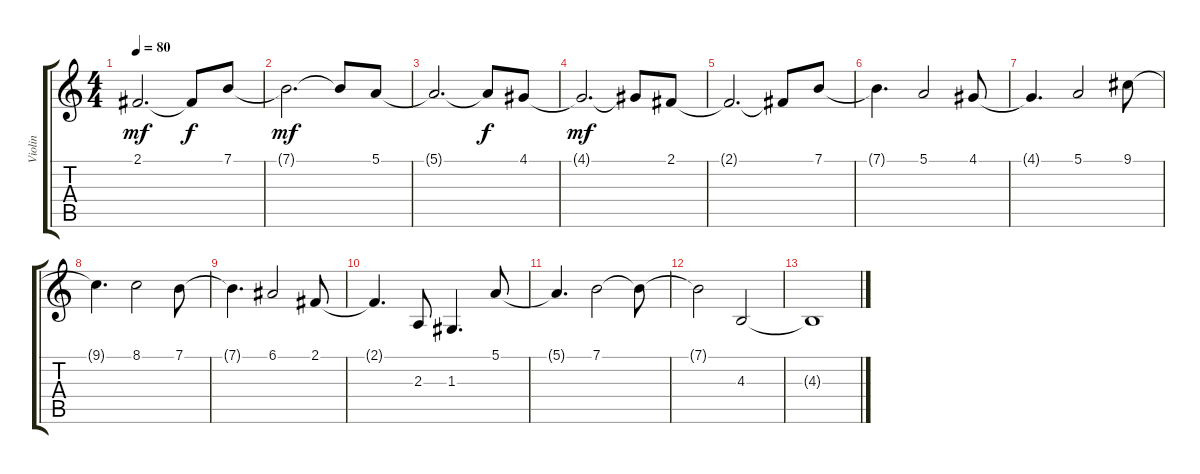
\track ("Violin" "Violin") {instrument violin}
\staff {score tabs}
\tuning (E4 B3 G3 D3 A2 E2) {hide}
\ts (4 4)
\tempo 80
\clef g2
\ks c
2.1{t}.2{d dy mf} 2.1{t}.8{dy f} 7.1.8 |
7.1{t}.2{d dy mf} 7.1{t}.8 5.1.8 |
5.1{t}.2{d} 5.1{t}.8{dy f} 4.1.8 |
4.1{t}.2{d dy mf} 4.1{t}.8 2.1.8 |
2.1{t}.2{d} 2.1{t}.8 7.1.8 |
7.1{t}.4{d} 5.1.2 4.1.8 |
4.1{t}.4{d} 5.1.2 9.1.8 |
9.1{t}.4{d} 8.1.2 7.1.8 |
7.1{t}.4{d} 6.1.2 2.1.8 |
2.1{t}.4{d} 2.3.8 1.3.4{d} 5.1.8 |
5.1{t}.4{d} 7.1.2 7.1{t}.8 |
7.1{t}.2 4.3.2 |
4.3{t}.1
